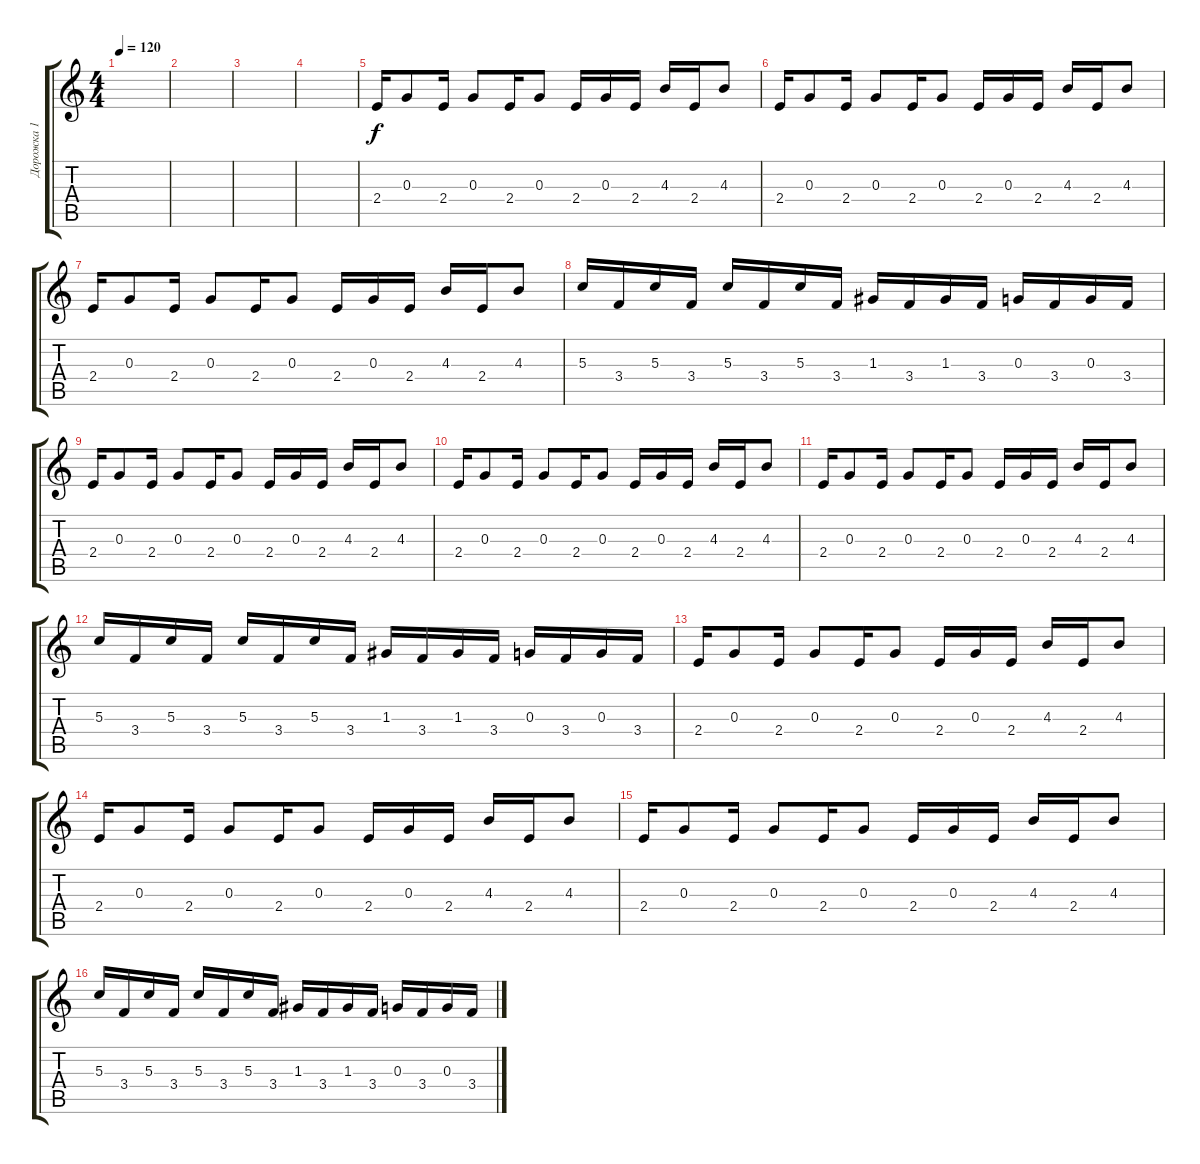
\track ("Дорожка 1" "Дорожка 1") {instrument acousticguitarsteel}
\staff {score tabs}
\tuning (E4 B3 G3 D3 A2 E2) {hide}
\ts (4 4)
\tempo 120
\clef g2
\ks c
|
|
|
|
2.4.16 0.3.8 2.4.16 0.3.8 2.4.16 0.3.8 2.4.16 0.3.16 2.4.16 4.3.16 2.4.16 4.3.8 |
2.4.16 0.3.8 2.4.16 0.3.8 2.4.16 0.3.8 2.4.16 0.3.16 2.4.16 4.3.16 2.4.16 4.3.8 |
2.4.16 0.3.8 2.4.16 0.3.8 2.4.16 0.3.8 2.4.16 0.3.16 2.4.16 4.3.16 2.4.16 4.3.8 |
5.3.16 3.4.16 5.3.16 3.4.16 5.3.16 3.4.16 5.3.16 3.4.16 1.3.16 3.4.16 1.3.16 3.4.16 0.3.16 3.4.16 0.3.16 3.4.16 |
2.4.16 0.3.8 2.4.16 0.3.8 2.4.16 0.3.8 2.4.16 0.3.16 2.4.16 4.3.16 2.4.16 4.3.8 |
2.4.16 0.3.8 2.4.16 0.3.8 2.4.16 0.3.8 2.4.16 0.3.16 2.4.16 4.3.16 2.4.16 4.3.8 |
2.4.16 0.3.8 2.4.16 0.3.8 2.4.16 0.3.8 2.4.16 0.3.16 2.4.16 4.3.16 2.4.16 4.3.8 |
5.3.16 3.4.16 5.3.16 3.4.16 5.3.16 3.4.16 5.3.16 3.4.16 1.3.16 3.4.16 1.3.16 3.4.16 0.3.16 3.4.16 0.3.16 3.4.16 |
2.4.16 0.3.8 2.4.16 0.3.8 2.4.16 0.3.8 2.4.16 0.3.16 2.4.16 4.3.16 2.4.16 4.3.8 |
2.4.16 0.3.8 2.4.16 0.3.8 2.4.16 0.3.8 2.4.16 0.3.16 2.4.16 4.3.16 2.4.16 4.3.8 |
2.4.16 0.3.8 2.4.16 0.3.8 2.4.16 0.3.8 2.4.16 0.3.16 2.4.16 4.3.16 2.4.16 4.3.8 |
5.3.16 3.4.16 5.3.16 3.4.16 5.3.16 3.4.16 5.3.16 3.4.16 1.3.16 3.4.16 1.3.16 3.4.16 0.3.16 3.4.16 0.3.16 3.4.16
